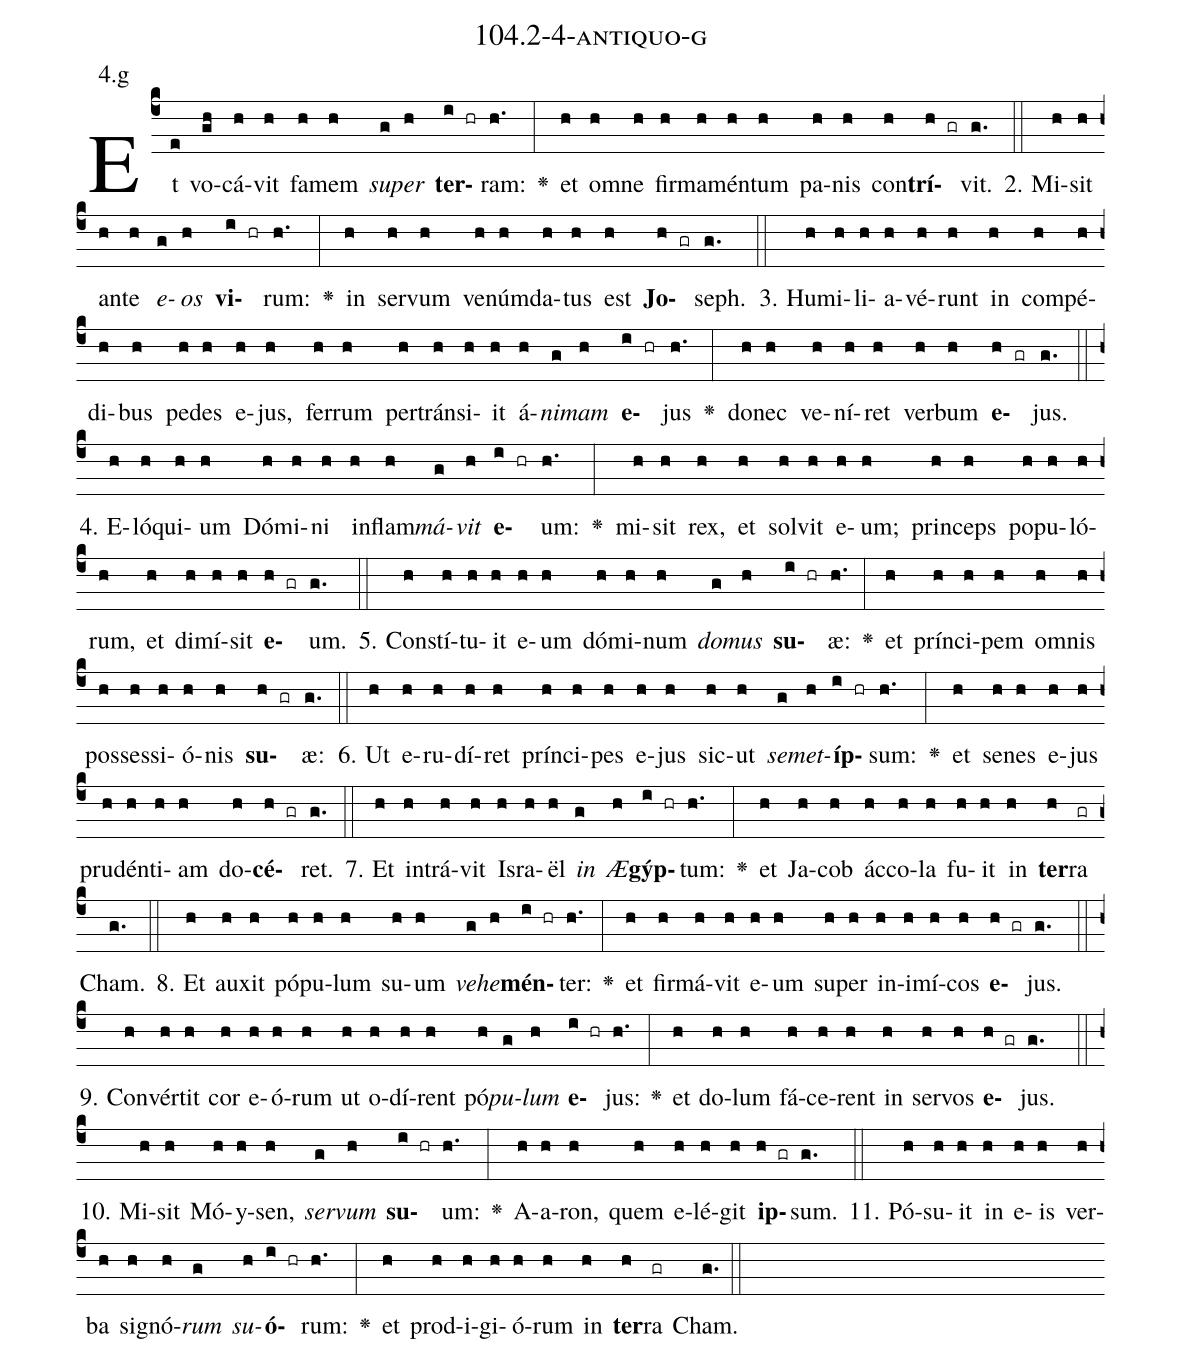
name: 104.2-4-antiquo-g;
annotation: 4.g;
%%
(c4)Et(e) vo(gh)cá(h)vit(h) fa(h)mem(h) <i>su</i>(g)<i>per</i>(h) <b>ter</b>(i hr)ram:(h.) <v>\greheightstar</v>(:) et(h) om(h)ne(h) fir(h)ma(h)mén(h)tum(h) pa(h)nis(h) con(h)<b>trí</b>(h gr)vit.(g.) (::)
2. Mi(h)sit(h) an(h)te(h) <i>e</i>(g)<i>os</i>(h) <b>vi</b>(i hr)rum:(h.) <v>\greheightstar</v>(:) in(h) ser(h)vum(h) ve(h)núm(h)da(h)tus(h) est(h) <b>Jo</b>(h gr)seph.(g.) (::)
3. Hu(h)mi(h)li(h)a(h)vé(h)runt(h) in(h) com(h)pé(h)di(h)bus(h) pe(h)des(h) e(h)jus,(h) fer(h)rum(h) per(h)tráns(h)i(h)it(h) á(h)<i>ni</i>(g)<i>mam</i>(h) <b>e</b>(i hr)jus(h.) <v>\greheightstar</v>(:) do(h)nec(h) ve(h)ní(h)ret(h) ver(h)bum(h) <b>e</b>(h gr)jus.(g.) (::)
4. E(h)ló(h)qui(h)um(h) Dó(h)mi(h)ni(h) in(h)flam(h)<i>má</i>(g)<i>vit</i>(h) <b>e</b>(i hr)um:(h.) <v>\greheightstar</v>(:) mi(h)sit(h) rex,(h) et(h) sol(h)vit(h) e(h)um;(h) prin(h)ceps(h) po(h)pu(h)ló(h)rum,(h) et(h) di(h)mí(h)sit(h) <b>e</b>(h gr)um.(g.) (::)
5. Con(h)stí(h)tu(h)it(h) e(h)um(h) dó(h)mi(h)num(h) <i>do</i>(g)<i>mus</i>(h) <b>su</b>(i hr)æ:(h.) <v>\greheightstar</v>(:) et(h) prín(h)ci(h)pem(h) om(h)nis(h) pos(h)ses(h)si(h)ó(h)nis(h) <b>su</b>(h gr)æ:(g.) (::)
6. Ut(h) e(h)ru(h)dí(h)ret(h) prín(h)ci(h)pes(h) e(h)jus(h) sic(h)ut(h) <i>se</i>(g)<i>met</i>(h)<b>íp</b>(i hr)sum:(h.) <v>\greheightstar</v>(:) et(h) se(h)nes(h) e(h)jus(h) pru(h)dén(h)ti(h)am(h) do(h)<b>cé</b>(h gr)ret.(g.) (::)
7. Et(h) in(h)trá(h)vit(h) Is(h)ra(h)ël(h) <i>in</i>(g) <i>Æ</i>(h)<b>gýp</b>(i hr)tum:(h.) <v>\greheightstar</v>(:) et(h) Ja(h)cob(h) ác(h)co(h)la(h) fu(h)it(h) in(h) <b>ter</b>(h)ra(gr) Cham.(g.) (::)
8. Et(h) au(h)xit(h) pó(h)pu(h)lum(h) su(h)um(h) <i>ve</i>(g)<i>he</i>(h)<b>mén</b>(i hr)ter:(h.) <v>\greheightstar</v>(:) et(h) fir(h)má(h)vit(h) e(h)um(h) su(h)per(h) in(h)i(h)mí(h)cos(h) <b>e</b>(h gr)jus.(g.) (::)
9. Con(h)vér(h)tit(h) cor(h) e(h)ó(h)rum(h) ut(h) o(h)dí(h)rent(h) pó(h)<i>pu</i>(g)<i>lum</i>(h) <b>e</b>(i hr)jus:(h.) <v>\greheightstar</v>(:) et(h) do(h)lum(h) fá(h)ce(h)rent(h) in(h) ser(h)vos(h) <b>e</b>(h gr)jus.(g.) (::)
10. Mi(h)sit(h) Mó(h)y(h)sen,(h) <i>ser</i>(g)<i>vum</i>(h) <b>su</b>(i hr)um:(h.) <v>\greheightstar</v>(:) A(h)a(h)ron,(h) quem(h) e(h)lé(h)git(h) <b>ip</b>(h gr)sum.(g.) (::)
11. Pó(h)su(h)it(h) in(h) e(h)is(h) ver(h)ba(h) si(h)gnó(h)<i>rum</i>(g) <i>su</i>(h)<b>ó</b>(i hr)rum:(h.) <v>\greheightstar</v>(:) et(h) prod(h)i(h)gi(h)ó(h)rum(h) in(h) <b>ter</b>(h)ra(gr) Cham.(g.) (::)
